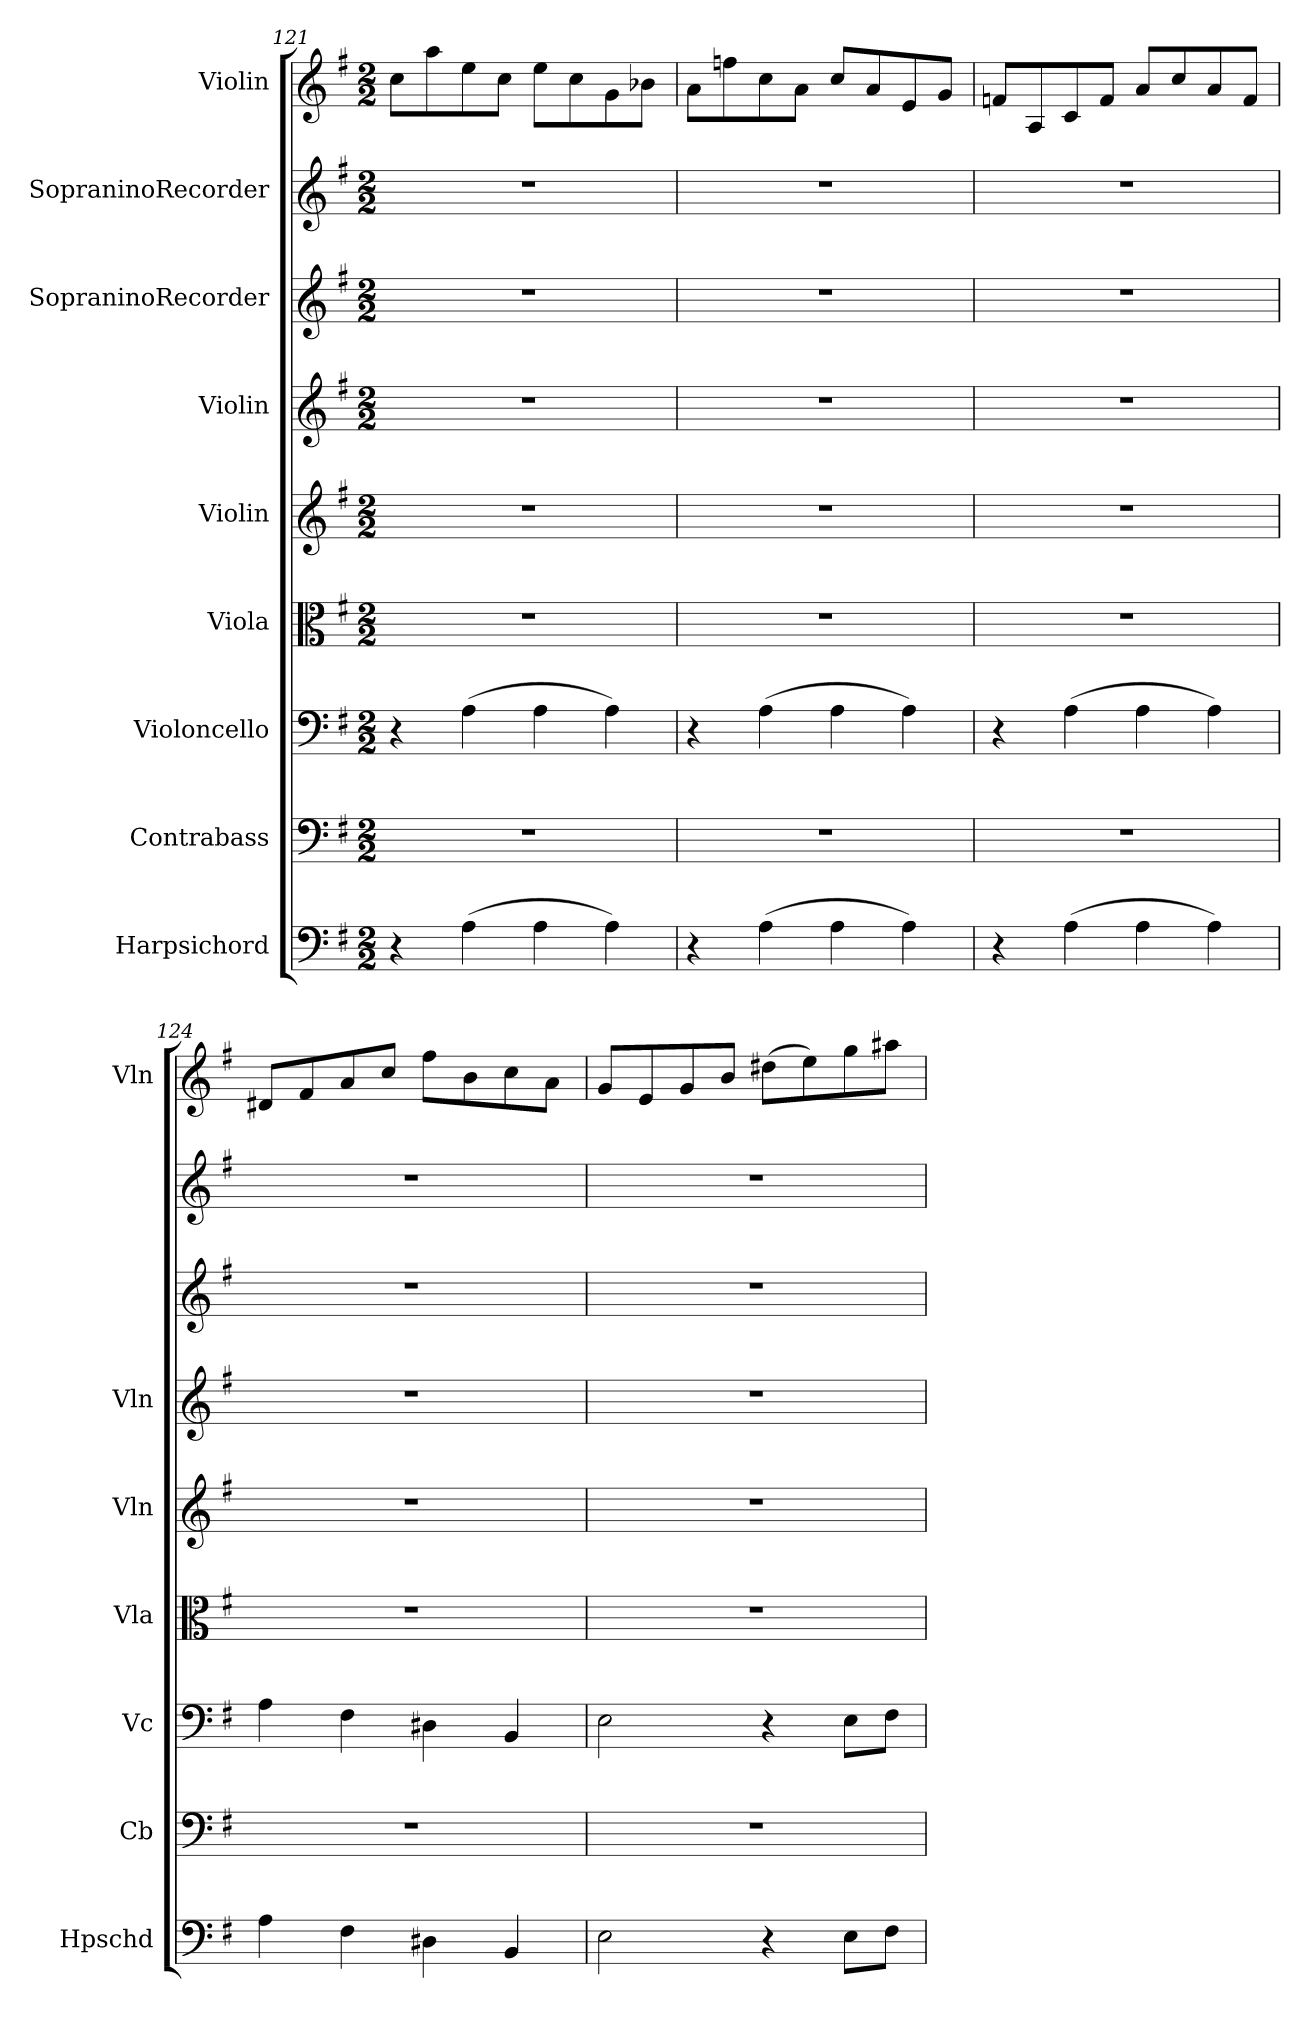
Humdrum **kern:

**kern	**kern	**kern	**kern	**kern	**kern	**kern	**kern	**kern
*part9	*part8	*part7	*part6	*part5	*part4	*part3	*part2	*part1
*staff9	*staff8	*staff7	*staff6	*staff5	*staff4	*staff3	*staff2	*staff1
*I"Harpsichord	*I"Contrabass	*I"Violoncello	*I"Viola	*I"Violin	*I"Violin	*I"SopraninoRecorder	*I"SopraninoRecorder	*I"Violin
*I'Hpschd	*I'Cb	*I'Vc	*I'Vla	*I'Vln	*I'Vln	*	*	*I'Vln
*clefF4	*clefF4	*clefF4	*clefC3	*clefG2	*clefG2	*clefG2	*clefG2	*clefG2
*k[f#]	*k[f#]	*k[f#]	*k[f#]	*k[f#]	*k[f#]	*k[f#]	*k[f#]	*k[f#]
*G:	*G:	*G:	*G:	*G:	*G:	*G:	*G:	*G:
*M2/2	*M2/2	*M2/2	*M2/2	*M2/2	*M2/2	*M2/2	*M2/2	*M2/2
=121	=121	=121	=121	=121	=121	=121	=121	=121
4r	1r	4r	1r	1r	1r	1r	1r	8cc\L
.	.	.	.	.	.	.	.	8aa\
(4A\	.	(4A\	.	.	.	.	.	8ee\
.	.	.	.	.	.	.	.	8cc\J
4A\	.	4A\	.	.	.	.	.	8ee\L
.	.	.	.	.	.	.	.	8cc\
4A\)	.	4A\)	.	.	.	.	.	8g\
.	.	.	.	.	.	.	.	8b-X\J
=122	=122	=122	=122	=122	=122	=122	=122	=122
4r	1r	4r	1r	1r	1r	1r	1r	8a\L
.	.	.	.	.	.	.	.	8ffn\
(4A\	.	(4A\	.	.	.	.	.	8cc\
.	.	.	.	.	.	.	.	8a\J
4A\	.	4A\	.	.	.	.	.	8cc/L
.	.	.	.	.	.	.	.	8a/
4A\)	.	4A\)	.	.	.	.	.	8e/
.	.	.	.	.	.	.	.	8g/J
=123	=123	=123	=123	=123	=123	=123	=123	=123
4r	1r	4r	1r	1r	1r	1r	1r	8fn/L
.	.	.	.	.	.	.	.	8A/
(4A\	.	(4A\	.	.	.	.	.	8c/
.	.	.	.	.	.	.	.	8f/J
4A\	.	4A\	.	.	.	.	.	8a/L
.	.	.	.	.	.	.	.	8cc/
4A\)	.	4A\)	.	.	.	.	.	8a/
.	.	.	.	.	.	.	.	8f/J
=124	=124	=124	=124	=124	=124	=124	=124	=124
4A\	1r	4A\	1r	1r	1r	1r	1r	8d#X/L
.	.	.	.	.	.	.	.	8f#/
4F#\	.	4F#\	.	.	.	.	.	8a/
.	.	.	.	.	.	.	.	8cc/J
4D#X\	.	4D#X\	.	.	.	.	.	8ff#\L
.	.	.	.	.	.	.	.	8b\
4BB/	.	4BB/	.	.	.	.	.	8cc\
.	.	.	.	.	.	.	.	8a\J
=125	=125	=125	=125	=125	=125	=125	=125	=125
2E\	1r	2E\	1r	1r	1r	1r	1r	8g/L
.	.	.	.	.	.	.	.	8e/
.	.	.	.	.	.	.	.	8g/
.	.	.	.	.	.	.	.	8b/J
4r	.	4r	.	.	.	.	.	(8dd#X\L
.	.	.	.	.	.	.	.	8ee\)
8E\L	.	8E\L	.	.	.	.	.	8gg\
8F#\J	.	8F#\J	.	.	.	.	.	8aa#X\J
=	=	=	=	=	=	=	=	=
*-	*-	*-	*-	*-	*-	*-	*-	*-
